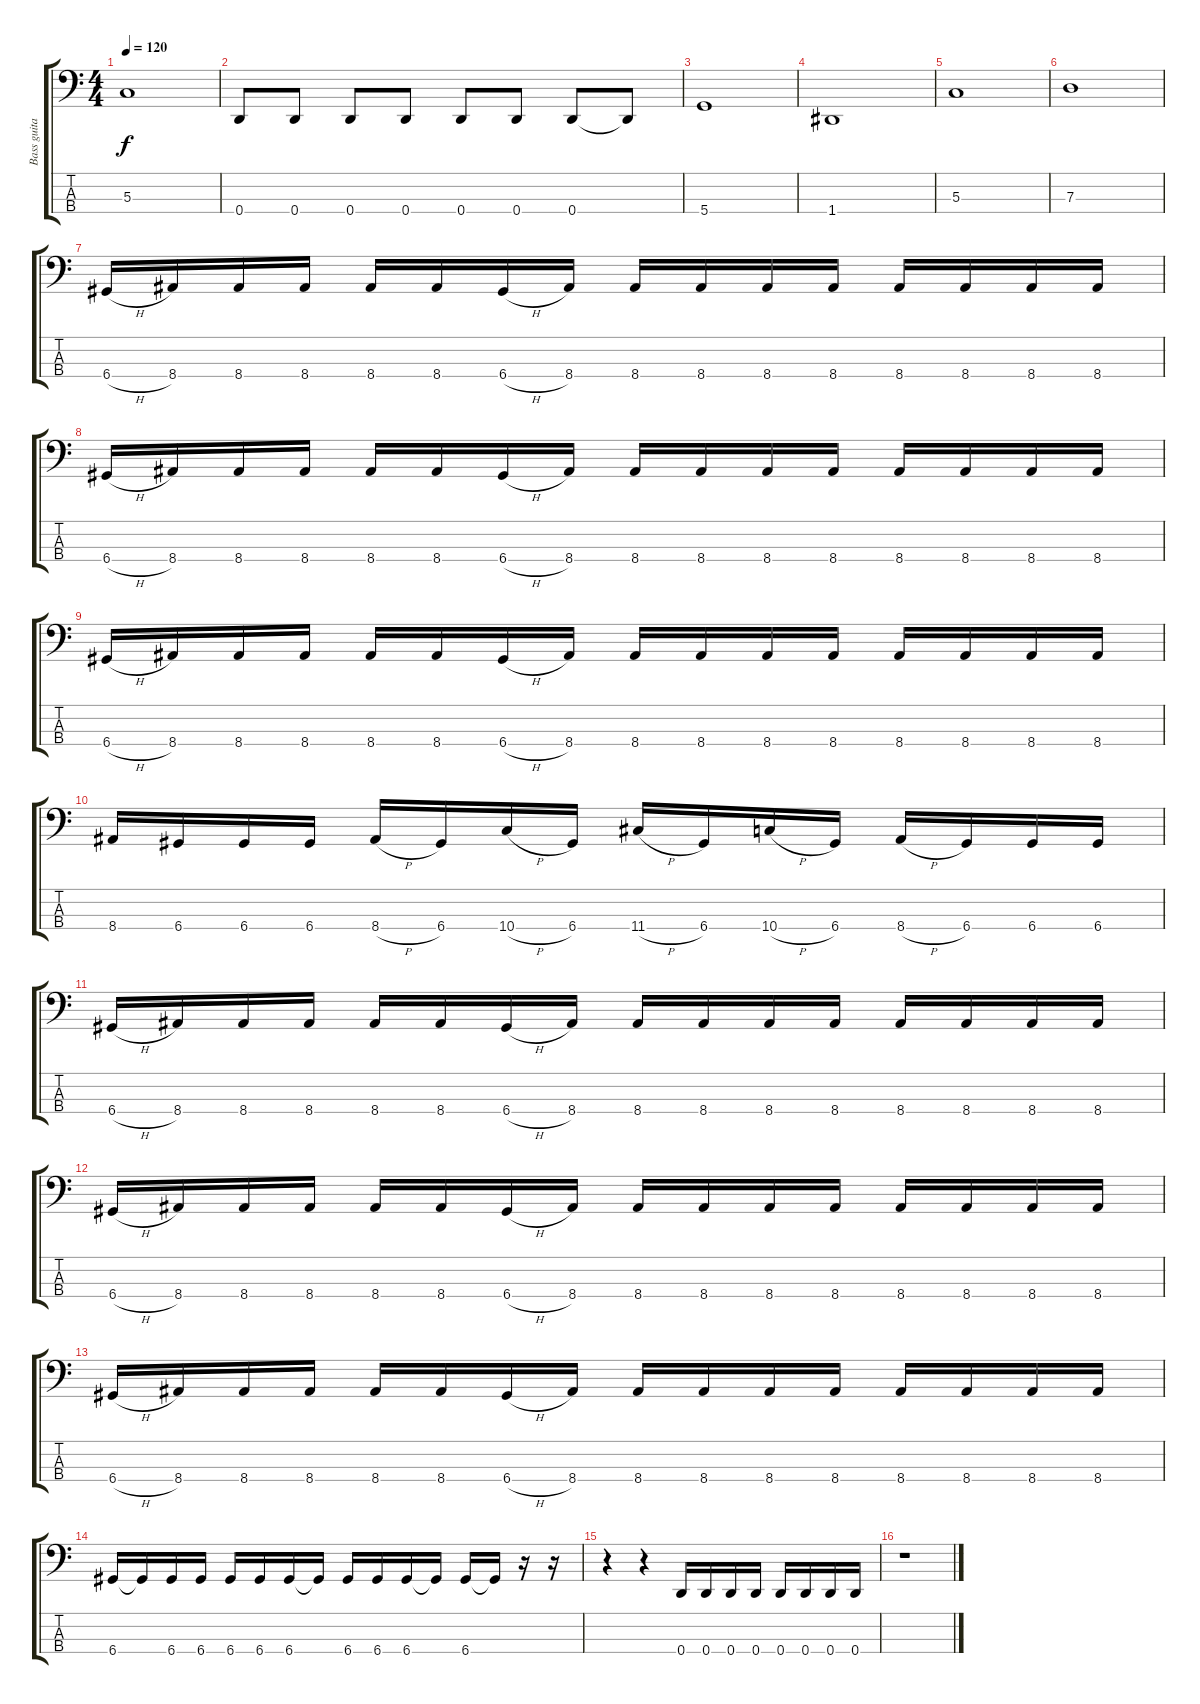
\track ("Bass guitar" "Bass guita") {instrument electricbassfinger}
\staff {score tabs}
\tuning (F2 C2 G1 D1) {hide}
\ts (4 4)
\tempo 120
\clef f4
\ks c
5.3.1{dy f} |
0.4.8 0.4.8 0.4.8 0.4.8 0.4.8 0.4.8 0.4.8 0.4{t}.8 |
5.4.1 |
1.4.1 |
5.3.1 |
7.3.1 |
6.4{h}.16 8.4.16 8.4.16 8.4.16 8.4.16 8.4.16 6.4{h}.16 8.4.16 8.4.16 8.4.16 8.4.16 8.4.16 8.4.16 8.4.16 8.4.16 8.4.16 |
6.4{h}.16 8.4.16 8.4.16 8.4.16 8.4.16 8.4.16 6.4{h}.16 8.4.16 8.4.16 8.4.16 8.4.16 8.4.16 8.4.16 8.4.16 8.4.16 8.4.16 |
6.4{h}.16 8.4.16 8.4.16 8.4.16 8.4.16 8.4.16 6.4{h}.16 8.4.16 8.4.16 8.4.16 8.4.16 8.4.16 8.4.16 8.4.16 8.4.16 8.4.16 |
8.4.16 6.4.16 6.4.16 6.4.16 8.4{h}.16 6.4.16 10.4{h}.16 6.4.16 11.4{h}.16 6.4.16 10.4{h}.16 6.4.16 8.4{h}.16 6.4.16 6.4.16 6.4.16 |
6.4{h}.16 8.4.16 8.4.16 8.4.16 8.4.16 8.4.16 6.4{h}.16 8.4.16 8.4.16 8.4.16 8.4.16 8.4.16 8.4.16 8.4.16 8.4.16 8.4.16 |
6.4{h}.16 8.4.16 8.4.16 8.4.16 8.4.16 8.4.16 6.4{h}.16 8.4.16 8.4.16 8.4.16 8.4.16 8.4.16 8.4.16 8.4.16 8.4.16 8.4.16 |
6.4{h}.16 8.4.16 8.4.16 8.4.16 8.4.16 8.4.16 6.4{h}.16 8.4.16 8.4.16 8.4.16 8.4.16 8.4.16 8.4.16 8.4.16 8.4.16 8.4.16 |
6.4.16 6.4{t}.16 6.4.16 6.4.16 6.4.16 6.4.16 6.4.16 6.4{t}.16 6.4.16 6.4.16 6.4.16 6.4{t}.16 6.4.16 6.4{t}.16 r.16 r.16 |
r.4 r.4 0.4.16 0.4.16 0.4.16 0.4.16 0.4.16 0.4.16 0.4.16 0.4.16 |
r.1
